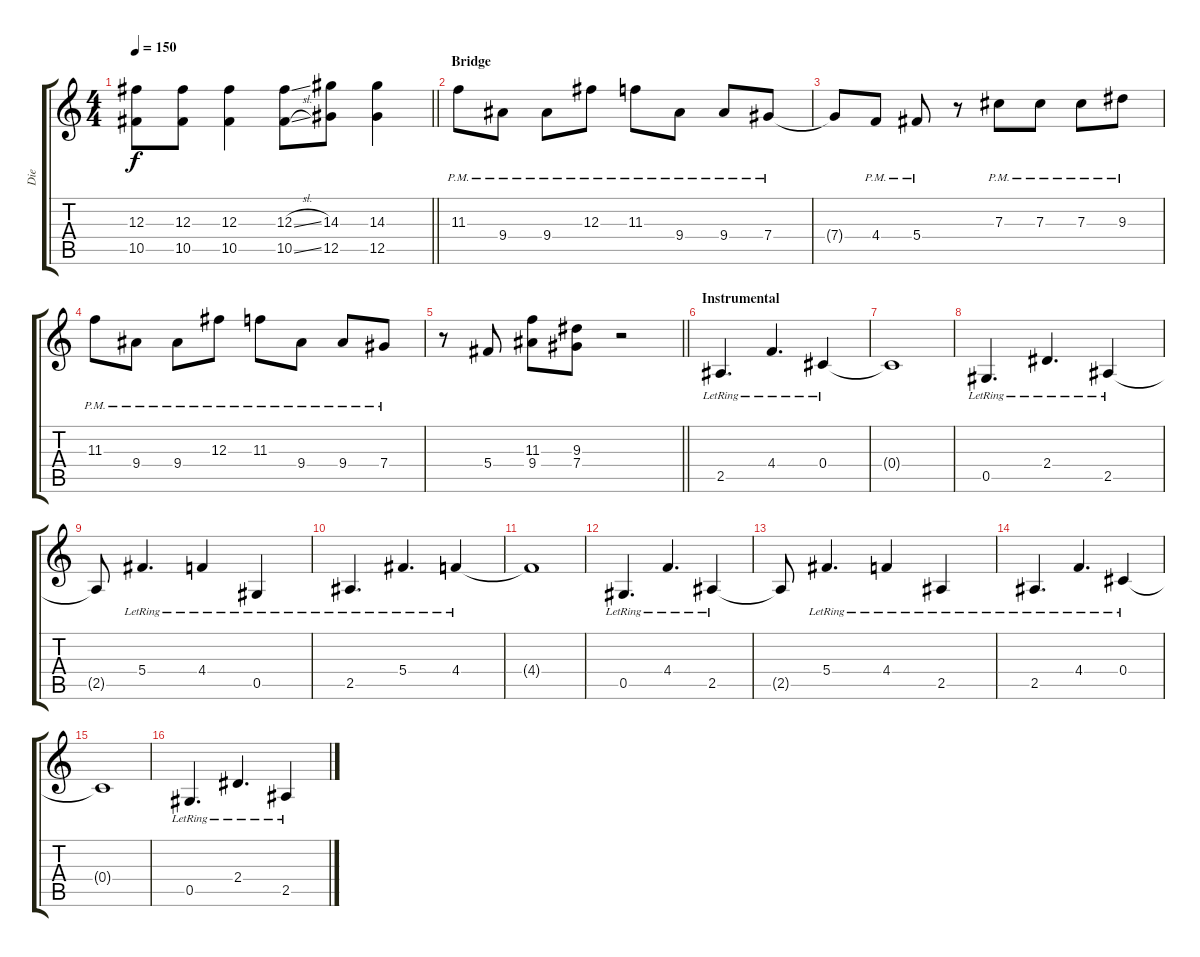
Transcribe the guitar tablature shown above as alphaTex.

\track ("Die" "Die") {instrument overdrivenguitar}
\staff {score tabs}
\tuning (Eb4 Bb3 Gb3 Db3 Ab2 Db2) {hide}
\ts (4 4)
\tempo 150
\clef g2
\barLineRight lightlight
\ks c
(12.3{t} 10.5{t}).8{dy f} (12.3 10.5).8 (12.3 10.5).4 (12.3{sl} 10.5{sl}).8 (14.3 12.5).8 (14.3 12.5).4 |
\section ("" "Bridge")
11.3{pm}.8 9.4{pm}.8 9.4{pm}.8 12.3{pm}.8 11.3{pm}.8 9.4{pm}.8 9.4{pm}.8 7.4{pm}.8 |
7.4{t}.8 4.4{pm}.8 5.4{pm}.8 r.8 7.3{pm}.8 7.3{pm}.8 7.3{pm}.8 9.3{pm}.8 |
11.3{pm}.8 9.4{pm}.8 9.4{pm}.8 12.3{pm}.8 11.3{pm}.8 9.4{pm}.8 9.4{pm}.8 7.4{pm}.8 |
\barLineRight lightlight
r.8 5.4.8 (11.3 9.4).8 (9.3 7.4).8 r.2 |
\section ("" "Instrumental")
2.5{lr}.4{d instrument electricguitarclean} 4.4{lr}.4{d} 0.4{lr}.4 |
0.4{t}.1 |
0.5{lr}.4{d} 2.4{lr}.4{d} 2.5{lr}.4 |
2.5{t}.8 5.4{lr}.4{d} 4.4{lr}.4 0.5{lr}.4 |
2.5{lr}.4{d} 5.4{lr}.4{d} 4.4{lr}.4 |
4.4{t}.1 |
0.5{lr}.4{d} 4.4{lr}.4{d} 2.5{lr}.4 |
2.5{t}.8 5.4{lr}.4{d} 4.4{lr}.4 2.5{lr}.4 |
2.5{lr}.4{d} 4.4{lr}.4{d} 0.4{lr}.4 |
0.4{t}.1 |
0.5{lr}.4{d} 2.4{lr}.4{d} 2.5{lr}.4
